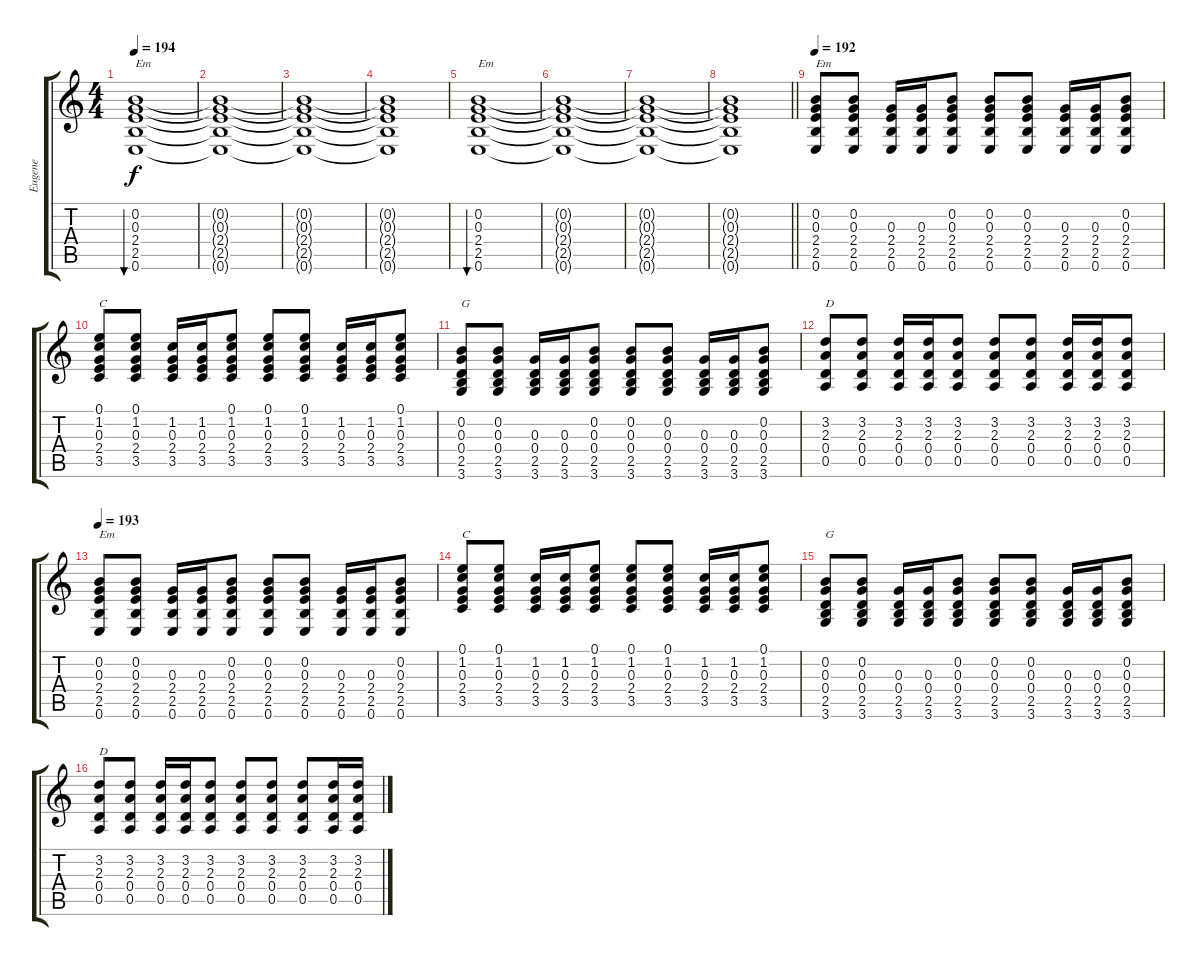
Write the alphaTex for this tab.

\track ("Eugene" "Eugene") {instrument acousticguitarsteel}
\staff {score tabs}
\tuning (E4 B3 G3 D3 A2 E2) {hide}
\ts (4 4)
\tempo 194
\clef g2
\ks c
(0.2 0.3 2.4 2.5 0.6).1{bu 120 txt "Em" dy f} |
(0.2{t} 0.3{t} 2.4{t} 2.5{t} 0.6{t}).1 |
(0.2{t} 0.3{t} 2.4{t} 2.5{t} 0.6{t}).1 |
(0.2{t} 0.3{t} 2.4{t} 2.5{t} 0.6{t}).1 |
(0.2 0.3 2.4 2.5 0.6).1{bu 120 txt "Em"} |
(0.2{t} 0.3{t} 2.4{t} 2.5{t} 0.6{t}).1 |
(0.2{t} 0.3{t} 2.4{t} 2.5{t} 0.6{t}).1 |
\barLineRight lightlight
(0.2{t} 0.3{t} 2.4{t} 2.5{t} 0.6{t}).1 |
\section ("" "")
\tempo 197
\tempo 192
(0.2 0.3 2.4 2.5 0.6).8{txt "Em"} (0.2 0.3 2.4 2.5 0.6).8 (0.3 2.4 2.5 0.6).16 (0.3 2.4 2.5 0.6).16 (0.2 0.3 2.4 2.5 0.6).8 (0.2 0.3 2.4 2.5 0.6).8 (0.2 0.3 2.4 2.5 0.6).8 (0.3 2.4 2.5 0.6).16 (0.3 2.4 2.5 0.6).16 (0.2 0.3 2.4 2.5 0.6).8 |
(0.1 1.2 0.3 2.4 3.5).8{txt "C"} (0.1 1.2 0.3 2.4 3.5).8 (1.2 0.3 2.4 3.5).16 (1.2 0.3 2.4 3.5).16 (0.1 1.2 0.3 2.4 3.5).8 (0.1 1.2 0.3 2.4 3.5).8 (0.1 1.2 0.3 2.4 3.5).8 (1.2 0.3 2.4 3.5).16 (1.2 0.3 2.4 3.5).16 (0.1 1.2 0.3 2.4 3.5).8 |
(0.2 0.3 0.4 2.5 3.6).8{txt "G"} (0.2 0.3 0.4 2.5 3.6).8 (0.3 0.4 2.5 3.6).16 (0.3 0.4 2.5 3.6).16 (0.2 0.3 0.4 2.5 3.6).8 (0.2 0.3 0.4 2.5 3.6).8 (0.2 0.3 0.4 2.5 3.6).8 (0.3 0.4 2.5 3.6).16 (0.3 0.4 2.5 3.6).16 (0.2 0.3 0.4 2.5 3.6).8 |
(3.2 2.3 0.4 0.5).8{txt "D"} (3.2 2.3 0.4 0.5).8 (3.2 2.3 0.4 0.5).16 (3.2 2.3 0.4 0.5).16 (3.2 2.3 0.4 0.5).8 (3.2 2.3 0.4 0.5).8 (3.2 2.3 0.4 0.5).8 (3.2 2.3 0.4 0.5).16 (3.2 2.3 0.4 0.5).16 (3.2 2.3 0.4 0.5).8 |
\tempo 193
(0.2 0.3 2.4 2.5 0.6).8{txt "Em"} (0.2 0.3 2.4 2.5 0.6).8 (0.3 2.4 2.5 0.6).16 (0.3 2.4 2.5 0.6).16 (0.2 0.3 2.4 2.5 0.6).8 (0.2 0.3 2.4 2.5 0.6).8 (0.2 0.3 2.4 2.5 0.6).8 (0.3 2.4 2.5 0.6).16 (0.3 2.4 2.5 0.6).16 (0.2 0.3 2.4 2.5 0.6).8 |
(0.1 1.2 0.3 2.4 3.5).8{txt "C"} (0.1 1.2 0.3 2.4 3.5).8 (1.2 0.3 2.4 3.5).16 (1.2 0.3 2.4 3.5).16 (0.1 1.2 0.3 2.4 3.5).8 (0.1 1.2 0.3 2.4 3.5).8 (0.1 1.2 0.3 2.4 3.5).8 (1.2 0.3 2.4 3.5).16 (1.2 0.3 2.4 3.5).16 (0.1 1.2 0.3 2.4 3.5).8 |
(0.2 0.3 0.4 2.5 3.6).8{txt "G"} (0.2 0.3 0.4 2.5 3.6).8 (0.3 0.4 2.5 3.6).16 (0.3 0.4 2.5 3.6).16 (0.2 0.3 0.4 2.5 3.6).8 (0.2 0.3 0.4 2.5 3.6).8 (0.2 0.3 0.4 2.5 3.6).8 (0.3 0.4 2.5 3.6).16 (0.3 0.4 2.5 3.6).16 (0.2 0.3 0.4 2.5 3.6).8 |
(3.2 2.3 0.4 0.5).8{txt "D"} (3.2 2.3 0.4 0.5).8 (3.2 2.3 0.4 0.5).16 (3.2 2.3 0.4 0.5).16 (3.2 2.3 0.4 0.5).8 (3.2 2.3 0.4 0.5).8 (3.2 2.3 0.4 0.5).8 (3.2 2.3 0.4 0.5).8 (3.2 2.3 0.4 0.5).16 (3.2 2.3 0.4 0.5).16
